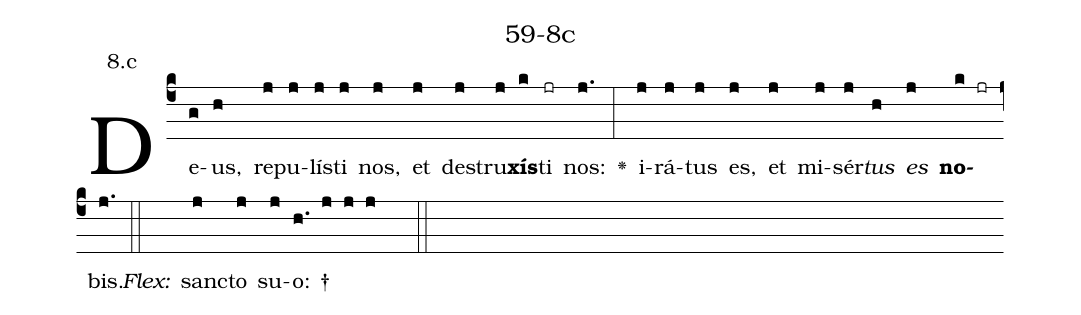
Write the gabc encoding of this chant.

name: 59-8c;
annotation: 8.c;
%%
(c4)De(g)us,(h) re(j)pu(j)lís(j)ti(j) nos,(j) et(j) de(j)stru(j)<b>xís</b>(k)ti(jr) nos:(j.) <v>\greheightstar</v>(:) i(j)rá(j)tus(j) es,(j) et(j) mi(j)sér(j)<i>tus</i>(h) <i>es</i>(j) <b>no</b>(k jr)bis.(j.) (::)
<i>Flex:</i>()  sanc(j)to(j) su(j)o: †(h. j j j  ::)

%E(j) u(j) o(h) u(j) a(k) e.(j.) (::)
